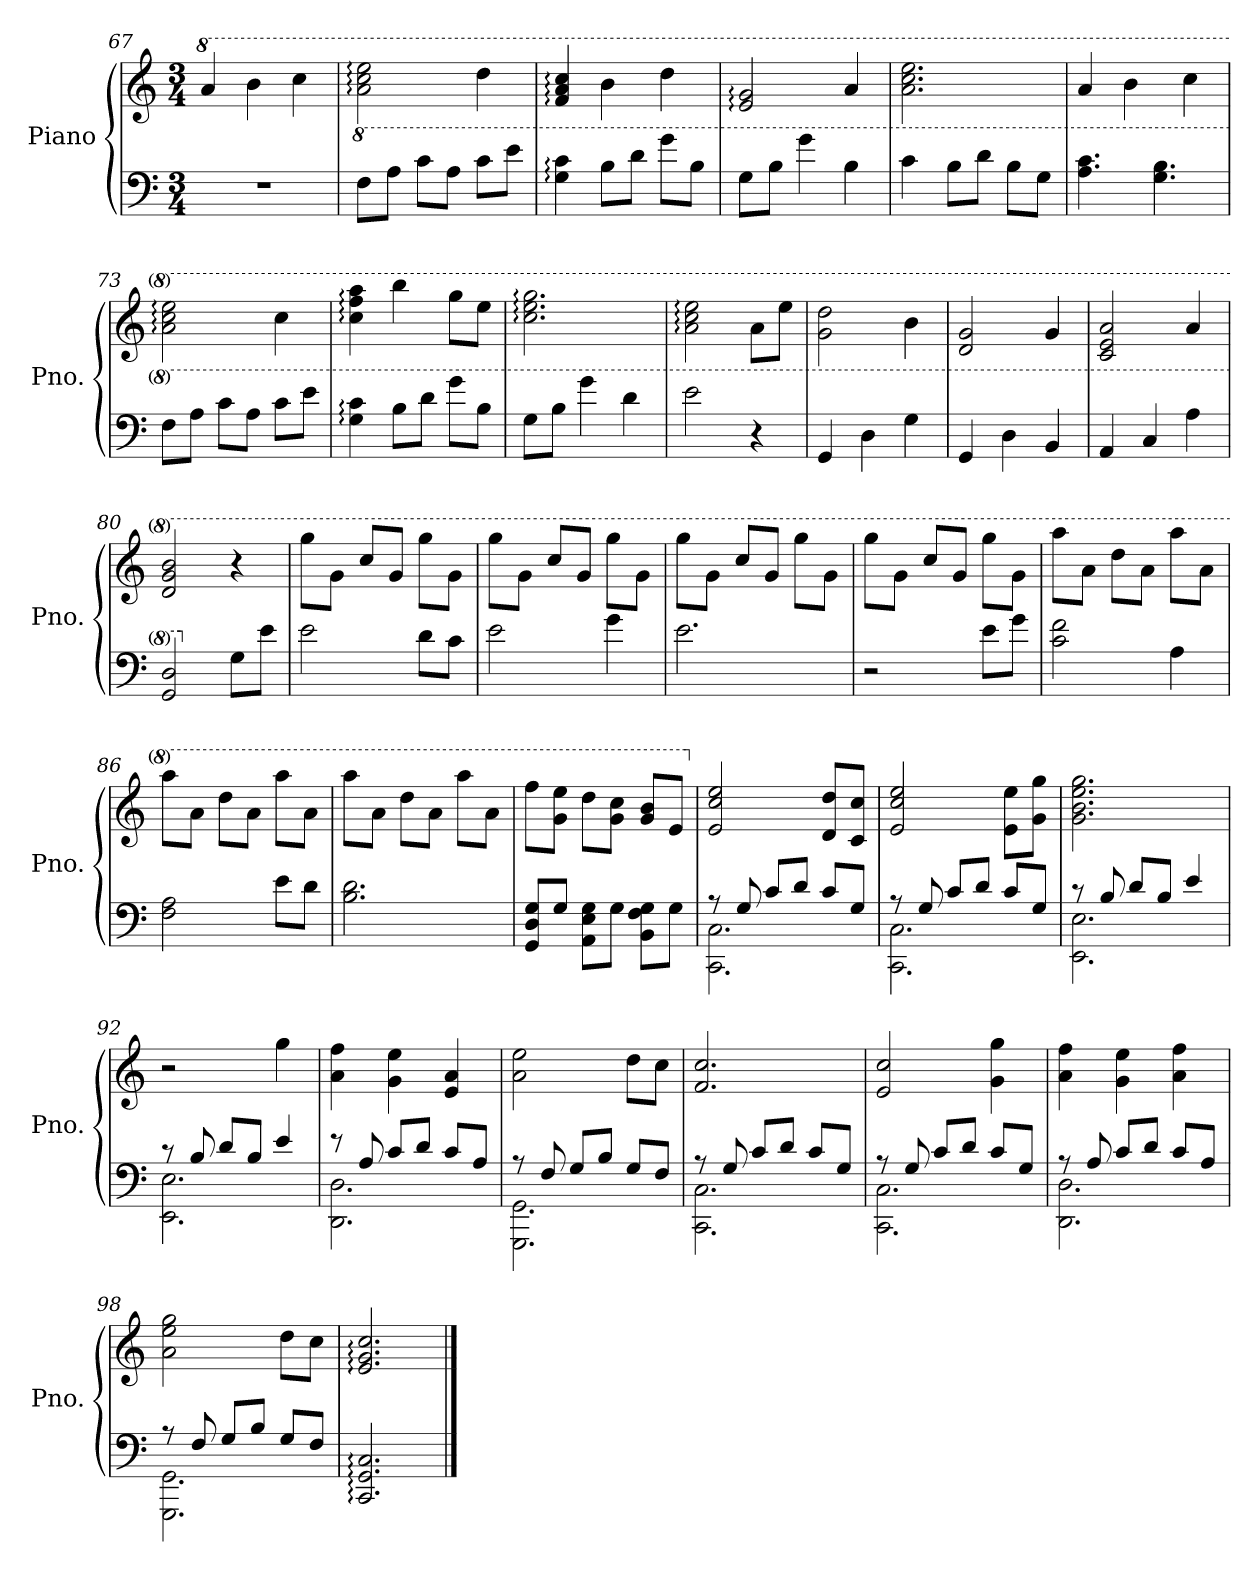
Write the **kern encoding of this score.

**kern	**kern
*part1	*part1
*staff2	*staff1
*I"Piano	*
*I'Pno.	*
*clefF4	*clefG2
*k[]	*k[]
*M3/4	*M3/4
*	*8va
=67	=67
2.r	4aa/
.	4bb\
.	4ccc\
=68	=68
*8va	*
8f\L	2aa\: 2ccc\: 2eee\:
8a\J	.
8cc\L	.
8a\J	.
8cc\L	4ddd\
8ee\J	.
!!LO:LB:g=z
=69	=69
4g\: 4cc\:	4ff/: 4aa/: 4ccc/:
8b\L	4bb\
8dd\J	.
8gg\L	4ddd\
8b\J	.
=70	=70
8g\L	2ee/: 2gg/:
8b\J	.
4gg\	.
4b\	4aa/
=71	=71
4cc\	2.aa\ 2.ccc\ 2.eee\
8b\L	.
8dd\J	.
8b\L	.
8g\J	.
=72	=72
4.a\ 4.cc\	4aa/
.	4bb\
4.g\ 4.b\	.
.	4ccc\
=73	=73
8f\L	2aa\: 2ccc\: 2eee\:
8a\J	.
8cc\L	.
8a\J	.
8cc\L	4ccc\
8ee\J	.
=74	=74
4g\: 4cc\:	4ccc\: 4fff\: 4aaa\:
8b\L	4bbb\
8dd\J	.
8gg\L	8ggg\L
8b\J	8eee\J
=75	=75
8g\L	2.ccc\: 2.eee\: 2.ggg\:
8b\J	.
4gg\	.
4dd\	.
=76	=76
2ee\	2aa\: 2ccc\: 2eee\:
4r	8aa\L
.	8eee\J
!!LO:LB:g=z
=77	=77
4G/	2gg\ 2ddd\
4d\	.
4g\	4bb\
=78	=78
4G/	2dd/ 2gg/
4d\	.
4B/	4gg/
=79	=79
4A/	2cc/ 2ee/ 2aa/
4c/	.
4a\	4aa/
=80	=80
2G/ 2d/	2dd/ 2gg/ 2bb/
*X8va	*
8G\L	4r
8e\J	.
=81	=81
2e\	8ggg\L
.	8gg\J
.	8ccc/L
.	8gg/J
8d\L	8ggg\L
8c\J	8gg\J
=82	=82
2e\	8ggg\L
.	8gg\J
.	8ccc/L
.	8gg/J
4g\	8ggg\L
.	8gg\J
=83	=83
2.e\	8ggg\L
.	8gg\J
.	8ccc/L
.	8gg/J
.	8ggg\L
.	8gg\J
=84	=84
2r	8ggg\L
.	8gg\J
.	8ccc/L
.	8gg/J
8e\L	8ggg\L
8g\J	8gg\J
!!LO:LB:g=z
=85	=85
2c\ 2f\	8aaa\L
.	8aa\J
.	8ddd\L
.	8aa\J
4A\	8aaa\L
.	8aa\J
=86	=86
2F\ 2A\	8aaa\L
.	8aa\J
.	8ddd\L
.	8aa\J
8e\L	8aaa\L
8d\J	8aa\J
=87	=87
2.B\ 2.d\	8aaa\L
.	8aa\J
.	8ddd\L
.	8aa\J
.	8aaa\L
.	8aa\J
=88	=88
8GG/ 8D/ 8G/L	8fff\L
8G/J	8gg\ 8eee\J
8AA\ 8E\ 8G\L	8ddd\L
8G\J	8gg\ 8ccc\J
8BB\ 8F\ 8G\L	8gg/ 8bb/L
8G\J	8ee/J
=89	=89
*^	*
*	*	*X8va
8r	2.CC\ 2.C\	2e/ 2cc/ 2ee/
8G/	.	.
8c/L	.	.
8d/J	.	.
8c/L	.	8d/ 8dd/L
8G/J	.	8c/ 8cc/J
=90	=90	=90
8r	2.CC\ 2.C\	2e/ 2cc/ 2ee/
8G/	.	.
8c/L	.	.
8d/J	.	.
8c/L	.	8e\ 8ee\L
8G/J	.	8g\ 8gg\J
!!LO:LB:g=z
=91	=91	=91
8r	2.EE\ 2.E\	2.g\ 2.b\ 2.ee\ 2.gg\
8B/	.	.
8d/L	.	.
8B/J	.	.
4e/	.	.
=92	=92	=92
8r	2.EE\ 2.E\	2r
8B/	.	.
8d/L	.	.
8B/J	.	.
4e/	.	4gg\
=93	=93	=93
8r	2.DD\ 2.D\	4a\ 4ff\
8A/	.	.
8c/L	.	4g\ 4ee\
8d/J	.	.
8c/L	.	4e/ 4a/
8A/J	.	.
=94	=94	=94
8r	2.GGG\ 2.GG\	2a\ 2ee\
8F/	.	.
8G/L	.	.
8B/J	.	.
8G/L	.	8dd\L
8F/J	.	8cc\J
=95	=95	=95
8r	2.CC\ 2.C\	2.f/ 2.cc/
8G/	.	.
8c/L	.	.
8d/J	.	.
8c/L	.	.
8G/J	.	.
!!LO:PB:g=z
=96	=96	=96
8r	2.CC\ 2.C\	2e/ 2cc/
8G/	.	.
8c/L	.	.
8d/J	.	.
8c/L	.	4g\ 4gg\
8G/J	.	.
=97	=97	=97
8r	2.DD\ 2.D\	4a\ 4ff\
8A/	.	.
8c/L	.	4g\ 4ee\
8d/J	.	.
8c/L	.	4a\ 4ff\
8A/J	.	.
=98	=98	=98
8r	2.GGG\ 2.GG\	2a\ 2ee\ 2gg\
8F/	.	.
8G/L	.	.
8B/J	.	.
8G/L	.	8dd\L
8F/J	.	8cc\J
*v	*v	*
=99	=99
2.CC/: 2.GG/: 2.C/:	2.e/: 2.g/: 2.cc/:
==	==
*-	*-
